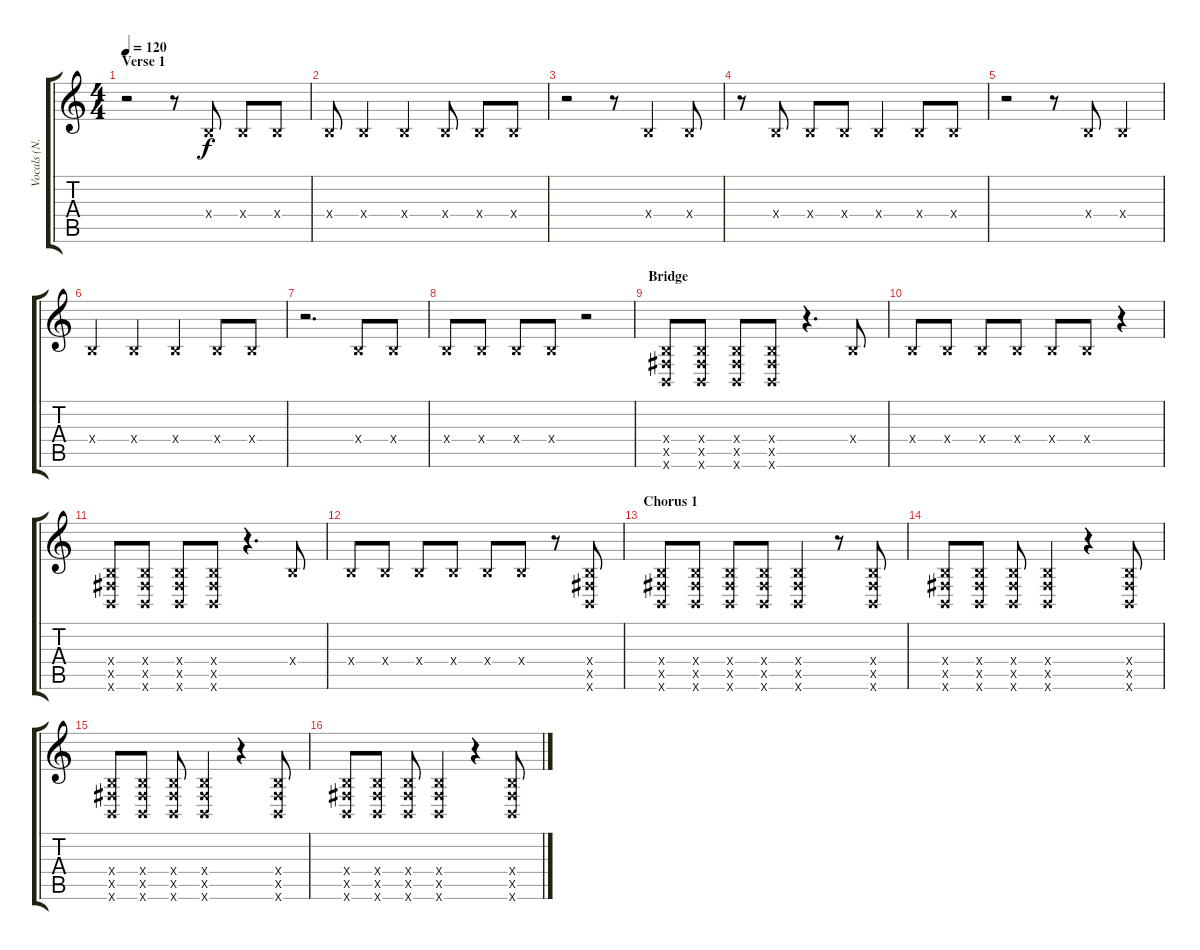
\track ("Vocals (ame)" "Vocals (N.") {instrument fretlessbass}
\staff {score tabs}
\tuning (Db4 Ab3 E3 B2 Gb2 B1) {hide}
\ts (4 4)
\section ("" "Verse 1")
\tempo 120
\clef g2
\ks c
r.2{dy f} r.8 0.4{x}.8 0.4{x}.8 0.4{x}.8 |
0.4{x}.8 0.4{x}.4 0.4{x}.4 0.4{x}.8 0.4{x}.8 0.4{x}.8 |
r.2 r.8 0.4{x}.4 0.4{x}.8 |
r.8 0.4{x}.8 0.4{x}.8 0.4{x}.8 0.4{x}.4 0.4{x}.8 0.4{x}.8 |
r.2 r.8 0.4{x}.8 0.4{x}.4 |
0.4{x}.4 0.4{x}.4 0.4{x}.4 0.4{x}.8 0.4{x}.8 |
r.2{d} 0.4{x}.8 0.4{x}.8 |
0.4{x}.8 0.4{x}.8 0.4{x}.8 0.4{x}.8 r.2 |
\section ("" "Bridge")
(0.4{x} 0.5{x} 0.6{x}).8 (0.4{x} 0.5{x} 0.6{x}).8 (0.4{x} 0.5{x} 0.6{x}).8 (0.4{x} 0.5{x} 0.6{x}).8 r.4{d} 0.4{x}.8 |
0.4{x}.8 0.4{x}.8 0.4{x}.8 0.4{x}.8 0.4{x}.8 0.4{x}.8 r.4 |
(0.4{x} 0.5{x} 0.6{x}).8 (0.4{x} 0.5{x} 0.6{x}).8 (0.4{x} 0.5{x} 0.6{x}).8 (0.4{x} 0.5{x} 0.6{x}).8 r.4{d} 0.4{x}.8 |
0.4{x}.8 0.4{x}.8 0.4{x}.8 0.4{x}.8 0.4{x}.8 0.4{x}.8 r.8 (0.4{x} 0.5{x} 0.6{x}).8{instrument taikodrum} |
\section ("" "Chorus 1")
(0.4{x} 0.5{x} 0.6{x}).8 (0.4{x} 0.5{x} 0.6{x}).8 (0.4{x} 0.5{x} 0.6{x}).8 (0.4{x} 0.5{x} 0.6{x}).8 (0.4{x} 0.5{x} 0.6{x}).4 r.8 (0.4{x} 0.5{x} 0.6{x}).8 |
(0.4{x} 0.5{x} 0.6{x}).8 (0.4{x} 0.5{x} 0.6{x}).8 (0.4{x} 0.5{x} 0.6{x}).8 (0.4{x} 0.5{x} 0.6{x}).4 r.4 (0.4{x} 0.5{x} 0.6{x}).8 |
(0.4{x} 0.5{x} 0.6{x}).8 (0.4{x} 0.5{x} 0.6{x}).8 (0.4{x} 0.5{x} 0.6{x}).8 (0.4{x} 0.5{x} 0.6{x}).4 r.4 (0.4{x} 0.5{x} 0.6{x}).8 |
(0.4{x} 0.5{x} 0.6{x}).8 (0.4{x} 0.5{x} 0.6{x}).8 (0.4{x} 0.5{x} 0.6{x}).8 (0.4{x} 0.5{x} 0.6{x}).4 r.4 (0.4{x} 0.5{x} 0.6{x}).8
